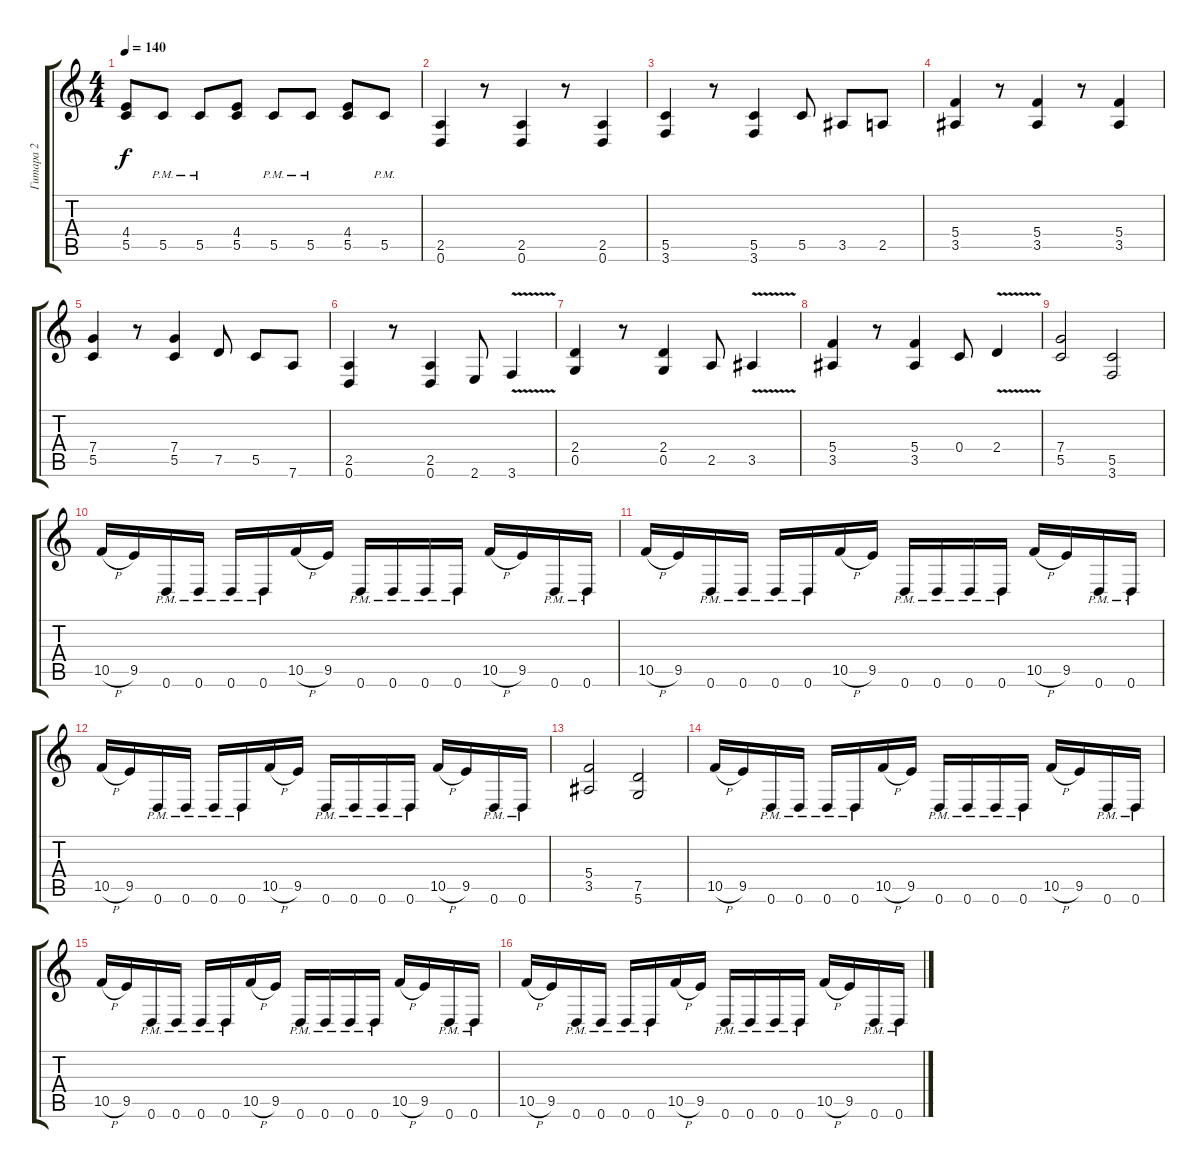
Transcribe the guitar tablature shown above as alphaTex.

\track ("Гитара 2" "Гитара 2") {instrument overdrivenguitar}
\staff {score tabs}
\tuning (D4 A3 F3 C3 G2 D2) {hide}
\ts (4 4)
\tempo 140
\clef g2
\ks c
(4.4 5.5).8{dy f} 5.5{pm}.8 5.5{pm}.8 (4.4 5.5).8 5.5{pm}.8 5.5{pm}.8 (4.4 5.5).8 5.5{pm}.8 |
(2.5 0.6).4 r.8 (2.5 0.6).4 r.8 (2.5 0.6).4 |
(5.5 3.6).4 r.8 (5.5 3.6).4 5.5.8 3.5.8 2.5.8 |
(5.4 3.5).4 r.8 (5.4 3.5).4 r.8 (5.4 3.5).4 |
(7.4 5.5).4 r.8 (7.4 5.5).4 7.5.8 5.5.8 7.6.8 |
(2.5 0.6).4 r.8 (2.5 0.6).4 2.6.8 3.6{v}.4 |
(2.4 0.5).4 r.8 (2.4 0.5).4 2.5.8 3.5{v}.4 |
(5.4 3.5).4 r.8 (5.4 3.5).4 0.4.8 2.4{v}.4 |
(7.4 5.5).2 (5.5 3.6).2 |
10.5{h}.16 9.5.16 0.6{pm}.16 0.6{pm}.16 0.6{pm}.16 0.6{pm}.16 10.5{h}.16 9.5.16 0.6{pm}.16 0.6{pm}.16 0.6{pm}.16 0.6{pm}.16 10.5{h}.16 9.5.16 0.6{pm}.16 0.6{pm}.16 |
10.5{h}.16 9.5.16 0.6{pm}.16 0.6{pm}.16 0.6{pm}.16 0.6{pm}.16 10.5{h}.16 9.5.16 0.6{pm}.16 0.6{pm}.16 0.6{pm}.16 0.6{pm}.16 10.5{h}.16 9.5.16 0.6{pm}.16 0.6{pm}.16 |
10.5{h}.16 9.5.16 0.6{pm}.16 0.6{pm}.16 0.6{pm}.16 0.6{pm}.16 10.5{h}.16 9.5.16 0.6{pm}.16 0.6{pm}.16 0.6{pm}.16 0.6{pm}.16 10.5{h}.16 9.5.16 0.6{pm}.16 0.6{pm}.16 |
(5.4 3.5).2 (7.5 5.6).2 |
10.5{h}.16 9.5.16 0.6{pm}.16 0.6{pm}.16 0.6{pm}.16 0.6{pm}.16 10.5{h}.16 9.5.16 0.6{pm}.16 0.6{pm}.16 0.6{pm}.16 0.6{pm}.16 10.5{h}.16 9.5.16 0.6{pm}.16 0.6{pm}.16 |
10.5{h}.16 9.5.16 0.6{pm}.16 0.6{pm}.16 0.6{pm}.16 0.6{pm}.16 10.5{h}.16 9.5.16 0.6{pm}.16 0.6{pm}.16 0.6{pm}.16 0.6{pm}.16 10.5{h}.16 9.5.16 0.6{pm}.16 0.6{pm}.16 |
10.5{h}.16 9.5.16 0.6{pm}.16 0.6{pm}.16 0.6{pm}.16 0.6{pm}.16 10.5{h}.16 9.5.16 0.6{pm}.16 0.6{pm}.16 0.6{pm}.16 0.6{pm}.16 10.5{h}.16 9.5.16 0.6{pm}.16 0.6{pm}.16
